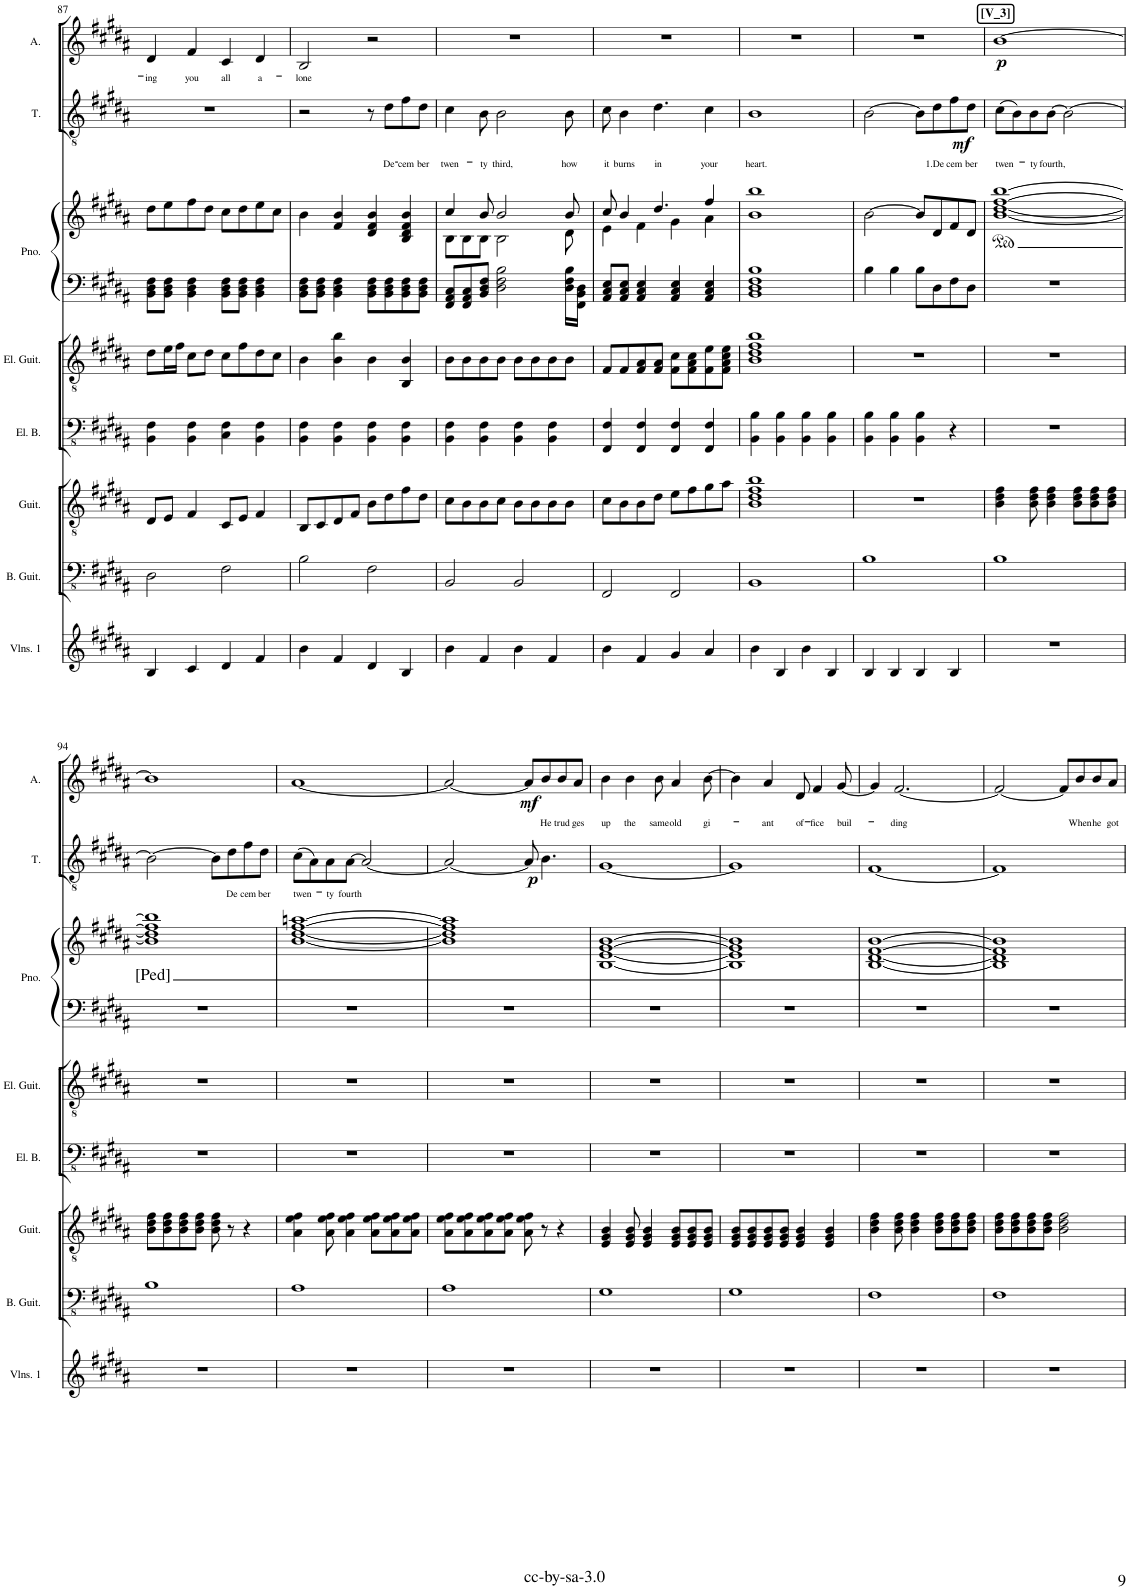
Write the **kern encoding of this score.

**kern	**kern	**kern	**kern	**kern	**kern	**kern	**kern	**text	**dynam	**kern	**text	**dynam
*part8	*part7	*part6	*part5	*part4	*part3	*part3	*part2	*part2	*part2	*part1	*part1	*part1
*staff9	*staff8	*staff7	*staff6	*staff5	*staff4	*staff3	*staff2	*staff2	*staff2	*staff1	*staff1	*staff1
*I"Violins 1	*I"Bass Guitar	*I"Guitar	*I"Electric Bass	*I"Electric Guitar	*I"Piano	*	*I"Tenor	*	*	*I"Alto	*	*
*I'Vlns. 1	*I'B. Guit.	*I'Guit.	*I'El. B.	*I'El. Guit.	*I'Pno.	*	*I'T.	*	*	*I'A.	*	*
!!LO:PB:g=z
*clefG2	*clefFv4	*clefGv2	*clefFv4	*clefGv2	*clefF4	*clefG2	*clefGv2	*	*	*clefG2	*	*
*k[f#c#g#d#a#]	*k[f#c#g#d#a#]	*k[f#c#g#d#a#]	*k[f#c#g#d#a#]	*k[f#c#g#d#a#]	*k[f#c#g#d#a#]	*k[f#c#g#d#a#]	*k[f#c#g#d#a#]	*	*	*k[f#c#g#d#a#]	*	*
*M4/4	*M4/4	*M4/4	*M4/4	*M4/4	*M4/4	*M4/4	*M4/4	*	*	*M4/4	*	*
=87	=87	=87	=87	=87	=87	=87	=87	=87	=87	=87	=87	=87
!	!	!	!	!	!	!	!	!	!	!	!LO:LY:b	!
4B/	2DD#\	8D#/L	4BBB\ 4FF#\	8d#\L	8BB\ 8D#\ 8F#\L	8dd#\L	1r	.	.	4d#/	-ing	.
.	.	8E/J	.	16e\L	8BB\ 8D#\ 8F#\J	8ee\	.	.	.	.	.	.
.	.	.	.	16f#\JJ	.	.	.	.	.	.	.	.
!	!	!	!	!	!	!	!	!	!	!	!LO:LY:b	!
4c#/	.	4F#/	4BBB\ 4FF#\	8c#\L	4BB\ 4D#\ 4F#\	8ff#\	.	.	.	4f#/	you	.
.	.	.	.	8d#\J	.	8dd#\J	.	.	.	.	.	.
!	!	!	!	!	!	!	!	!	!	!	!LO:LY:b	!
4d#/	2FF#\	8C#/L	4CC#\ 4FF#\	8c#\L	8BB\ 8D#\ 8F#\L	8cc#\L	.	.	.	4c#/	all	.
.	.	8E/J	.	8f#\	8BB\ 8D#\ 8F#\J	8dd#\	.	.	.	.	.	.
!	!	!	!	!	!	!	!	!	!	!	!LO:LY:b	!
4f#/	.	4F#/	4BBB\ 4FF#\	8d#\	4BB\ 4D#\ 4F#\	8ee\	.	.	.	4d#/	a-	.
.	.	.	.	8c#\J	.	8cc#\J	.	.	.	.	.	.
=88	=88	=88	=88	=88	=88	=88	=88	=88	=88	=88	=88	=88
!	!	!	!	!	!	!	!	!	!	!	!LO:LY:b	!
4b\	2BB\	8BB/L	4BBB\ 4FF#\	4B\	8BB\ 8D#\ 8F#\L	4b\	2r	.	.	2B/	-lone	.
.	.	8C#/	.	.	8BB\ 8D#\ 8F#\J	.	.	.	.	.	.	.
4f#/	.	8D#/	4BBB\ 4FF#\	4B\ 4b\	4BB\ 4D#\ 4F#\	4f#/ 4b/	.	.	.	.	.	.
.	.	8F#/J	.	.	.	.	.	.	.	.	.	.
4d#/	2FF#\	8B\L	4BBB\ 4FF#\	4B\	8BB\ 8D#\ 8F#\L	4d#/ 4f#/ 4b/	8r	.	.	2r	.	.
!	!	!	!	!	!	!	!	!LO:LY:b	!	!	!	!
.	.	8d#\	.	.	8BB\ 8D#\ 8F#\	.	8d#\L	De-	.	.	.	.
!	!	!	!	!	!	!	!	!LO:LY:b	!	!	!	!
4B/	.	8f#\	4BBB\ 4FF#\	4BB/ 4B/	8BB\ 8D#\ 8F#\	4B/ 4d#/ 4f#/ 4b/	8f#\	-cem-	.	.	.	.
!	!	!	!	!	!	!	!	!LO:LY:b	!	!	!	!
.	.	8d#\J	.	.	8BB\ 8D#\ 8F#\J	.	8d#\J	-ber	.	.	.	.
=89	=89	=89	=89	=89	=89	=89	=89	=89	=89	=89	=89	=89
*	*	*	*	*	*	*^	*	*	*	*	*	*
!	!	!	!	!	!	!	!	!	!LO:LY:b	!	!	!	!
4b\	2BBB/	8c#\L	4BBB\ 4FF#\	8B\L	8FF#/ 8AA#/ 8C#/L	4cc#/	8B\L	4c#\	twen-	.	1r	.	.
.	.	8B\	.	8B\	8FF#/ 8AA#/ 8C#/	.	8B\	.	.	.	.	.	.
!	!	!	!	!	!	!	!	!	!LO:LY:b	!	!	!	!
4f#/	.	8B\	4BBB\ 4FF#\	8B\	8BB/ 8D#/ 8F#/J	8b/	8B\J	8B\	-ty	.	.	.	.
!	!	!	!	!	!	!	!	!	!LO:LY:b	!	!	!	!
.	.	8c#\J	.	8B\J	2D#\ 2F#\ 2B\	2b/	2B\	2B\	third,	.	.	.	.
4b\	2BBB/	8B\L	4BBB\ 4FF#\	8B\L	.	.	.	.	.	.	.	.	.
.	.	8B\	.	8B\	.	.	.	.	.	.	.	.	.
4f#/	.	8B\	4BBB\ 4FF#\	8B\	.	.	.	.	.	.	.	.	.
!	!	!	!	!	!	!	!	!	!LO:LY:b	!	!	!	!
.	.	8B\J	.	8B\J	16D#\ 16F#\ 16B\LL	8b/	8d#\	8B\	how	.	.	.	.
.	.	.	.	.	16FF#\ 16BB\ 16D#\JJ	.	.	.	.	.	.	.	.
=90	=90	=90	=90	=90	=90	=90	=90	=90	=90	=90	=90	=90	=90
!	!	!	!	!	!	!	!	!	!LO:LY:b	!	!	!	!
4b\	2FFF#/	8c#\L	4FFF#/ 4FF#/	8F#/L	8AA#/ 8C#/ 8E/L	8cc#/	4e\	8c#\	it	.	1r	.	.
!	!	!	!	!	!	!	!	!	!LO:LY:b	!	!	!	!
.	.	8B\	.	8F#/	8AA#/ 8C#/ 8E/J	4b/	.	4B\	burns	.	.	.	.
4f#/	.	8B\	4FFF#/ 4FF#/	8F#/ 8A#/	4AA#/ 4C#/ 4E/	.	4f#\	.	.	.	.	.	.
!	!	!	!	!	!	!	!	!	!LO:LY:b	!	!	!	!
.	.	8d#\J	.	8F#/ 8A#/J	.	4.dd#/	.	4.d#\	in	.	.	.	.
4g#/	2FFF#/	8e\L	4FFF#/ 4FF#/	8F#\ 8c#\L	4AA#/ 4C#/ 4E/	.	4g#\	.	.	.	.	.	.
.	.	8f#\	.	8F#\ 8A#\ 8c#\	.	.	.	.	.	.	.	.	.
!	!	!	!	!	!	!	!	!	!LO:LY:b	!	!	!	!
4a#/	.	8g#\	4FFF#/ 4FF#/	8F#\ 8e\	4AA#/ 4C#/ 4E/	4ff#/	4a#\	4c#\	your	.	.	.	.
.	.	8a#\J	.	8F#\ 8A#\ 8c#\ 8e\J	.	.	.	.	.	.	.	.	.
=91	=91	=91	=91	=91	=91	=91	=91	=91	=91	=91	=91	=91	=91
!	!	!	!	!	!	!	!	!	!LO:LY:b	!	!	!	!
4b\	1BBB	1B 1d# 1f# 1b	4BBB\ 4BB\	1B 1d# 1f# 1b	1BB 1D# 1F# 1B	1bb	1b	1B	heart.	.	1r	.	.
4B/	.	.	4BBB\ 4BB\	.	.	.	.	.	.	.	.	.	.
4b\	.	.	4BBB\ 4BB\	.	.	.	.	.	.	.	.	.	.
4B/	.	.	4BBB\ 4BB\	.	.	.	.	.	.	.	.	.	.
*	*	*	*	*	*	*v	*v	*	*	*	*	*	*
=92	=92	=92	=92	=92	=92	=92	=92	=92	=92	=92	=92	=92
4B/	1BB	1r	4BBB\ 4BB\	1r	4B\	[2b\	[2B\	.	.	1r	.	.
4B/	.	.	4BBB\ 4BB\	.	4B\	.	.	.	.	.	.	.
4B/	.	.	4BBB\ 4BB\	.	8B\L	8b/L]	8B\L]	.	.	.	.	.
!	!	!	!	!	!	!	!	!LO:LY:b	!	!	!	!
.	.	.	.	.	8D#\	8d#/	8d#\	1.De-	.	.	.	.
!	!	!	!	!	!	!	!	!LO:LY:b	!	!	!	!
4B/	.	.	4r	.	8F#\	8f#/	8f#\	-cem-	.	.	.	.
!	!	!	!	!	!	!	!	!LO:LY:b	!	!	!	!
.	.	.	.	.	8D#\J	8d#/J	8d#\J	-ber	.	.	.	.
=93	=93	=93	=93	=93	=93	=93	=93	=93	=93	=93	=93	=93
!	!	!	!	!	!	!	!	!	!	!LO:TX:a:B:t=[V_3]	!	!
!	!	!	!	!	!	!	!	!LO:LY:b	!LO:DY:b	!	!	!LO:DY:b
1r	1BB	4B\ 4d#\ 4f#\	1r	1r	1r	[1b [1dd# [1ff# [1bb	(8c#\L	twen-	mf	[1b	.	p
.	.	.	.	.	.	.	8B\)	.	.	.	.	.
!	!	!	!	!	!	!	!	!LO:LY:b	!	!	!	!
.	.	8B\ 8d#\ 8f#\	.	.	.	.	8B\	-ty	.	.	.	.
!	!	!	!	!	!	!	!	!LO:LY:b	!	!	!	!
.	.	4B\ 4d#\ 4f#\	.	.	.	.	[8B\J	fourth,	.	.	.	.
.	.	.	.	.	.	.	2B\_	.	.	.	.	.
.	.	8B\ 8d#\ 8f#\L	.	.	.	.	.	.	.	.	.	.
.	.	8B\ 8d#\ 8f#\	.	.	.	.	.	.	.	.	.	.
.	.	8B\ 8d#\ 8f#\J	.	.	.	.	.	.	.	.	.	.
!!LO:LB:g=z
=94	=94	=94	=94	=94	=94	=94	=94	=94	=94	=94	=94	=94
1r	1BB	8B\ 8d#\ 8f#\L	1r	1r	1r	1b] 1dd#] 1ff#] 1bb]	2B\_	.	.	1b]	.	.
.	.	8B\ 8d#\ 8f#\	.	.	.	.	.	.	.	.	.	.
.	.	8B\ 8d#\ 8f#\	.	.	.	.	.	.	.	.	.	.
.	.	8B\ 8d#\ 8f#\J	.	.	.	.	.	.	.	.	.	.
.	.	8B\ 8d#\ 8f#\	.	.	.	.	8B\L]	.	.	.	.	.
!	!	!	!	!	!	!	!	!LO:LY:b	!	!	!	!
.	.	8r	.	.	.	.	8d#\	De-	.	.	.	.
!	!	!	!	!	!	!	!	!LO:LY:b	!	!	!	!
.	.	4r	.	.	.	.	8f#\	-cem-	.	.	.	.
!	!	!	!	!	!	!	!	!LO:LY:b	!	!	!	!
.	.	.	.	.	.	.	8d#\J	-ber	.	.	.	.
=95	=95	=95	=95	=95	=95	=95	=95	=95	=95	=95	=95	=95
!	!	!	!	!	!	!	!	!LO:LY:b	!	!	!	!
1r	1AA#	4A#\ 4e\ 4f#\	1r	1r	1r	[1b [1dd# [1ff# [1aan	(8c#\L	twen-	.	[1a#	.	.
.	.	.	.	.	.	.	8A#\)	.	.	.	.	.
!	!	!	!	!	!	!	!	!LO:LY:b	!	!	!	!
.	.	8A#\ 8e\ 8f#\	.	.	.	.	8A#\	-ty	.	.	.	.
!	!	!	!	!	!	!	!	!LO:LY:b	!	!	!	!
.	.	4A#\ 4e\ 4f#\	.	.	.	.	[8A#\J	fourth	.	.	.	.
.	.	.	.	.	.	.	2A#/_	.	.	.	.	.
.	.	8A#\ 8e\ 8f#\L	.	.	.	.	.	.	.	.	.	.
.	.	8A#\ 8e\ 8f#\	.	.	.	.	.	.	.	.	.	.
.	.	8A#\ 8e\ 8f#\J	.	.	.	.	.	.	.	.	.	.
=96	=96	=96	=96	=96	=96	=96	=96	=96	=96	=96	=96	=96
1r	1AA#	8A#\ 8e\ 8f#\L	1r	1r	1r	1b] 1dd#] 1ff#] 1aa]	2A#/_	.	.	2a#/_	.	.
.	.	8A#\ 8e\ 8f#\	.	.	.	.	.	.	.	.	.	.
.	.	8A#\ 8e\ 8f#\	.	.	.	.	.	.	.	.	.	.
.	.	8A#\ 8e\ 8f#\J	.	.	.	.	.	.	.	.	.	.
!	!	!	!	!	!	!	!	!	!	!	!	!LO:DY:b
.	.	8A#\ 8e\ 8f#\	.	.	.	.	8A#/]	.	.	8a#/L]	.	mf
!	!	!	!	!	!	!	!	!	!LO:DY:b	!	!LO:LY:b	!
.	.	8r	.	.	.	.	4.B\	.	p	8b/	He	.
!	!	!	!	!	!	!	!	!	!	!	!LO:LY:b	!
.	.	4r	.	.	.	.	.	.	.	8b/	trud-	.
!	!	!	!	!	!	!	!	!	!	!	!LO:LY:b	!
.	.	.	.	.	.	.	.	.	.	8a#/J	-ges	.
=97	=97	=97	=97	=97	=97	=97	=97	=97	=97	=97	=97	=97
!	!	!	!	!	!	!	!	!	!	!	!LO:LY:b	!
1r	1GG#	4E/ 4G#/ 4B/	1r	1r	1r	[1B [1e [1g# [1b	[1G#	.	.	4b\	up	.
!	!	!	!	!	!	!	!	!	!	!	!LO:LY:b	!
.	.	8E/ 8G#/ 8B/	.	.	.	.	.	.	.	4b\	the	.
.	.	4E/ 4G#/ 4B/	.	.	.	.	.	.	.	.	.	.
!	!	!	!	!	!	!	!	!	!	!	!LO:LY:b	!
.	.	.	.	.	.	.	.	.	.	8b\	same	.
!	!	!	!	!	!	!	!	!	!	!	!LO:LY:b	!
.	.	8E/ 8G#/ 8B/L	.	.	.	.	.	.	.	4a#/	old	.
.	.	8E/ 8G#/ 8B/	.	.	.	.	.	.	.	.	.	.
!	!	!	!	!	!	!	!	!	!	!	!LO:LY:b	!
.	.	8E/ 8G#/ 8B/J	.	.	.	.	.	.	.	[8b\	gi-	.
=98	=98	=98	=98	=98	=98	=98	=98	=98	=98	=98	=98	=98
1r	1GG#	8E/ 8G#/ 8B/L	1r	1r	1r	1B] 1e] 1g#] 1b]	1G#]	.	.	4b\]	.	.
.	.	8E/ 8G#/ 8B/	.	.	.	.	.	.	.	.	.	.
!	!	!	!	!	!	!	!	!	!	!	!LO:LY:b	!
.	.	8E/ 8G#/ 8B/	.	.	.	.	.	.	.	4a#/	-ant	.
.	.	8E/ 8G#/ 8B/J	.	.	.	.	.	.	.	.	.	.
!	!	!	!	!	!	!	!	!	!	!	!LO:LY:b	!
.	.	4E/ 4G#/ 4B/	.	.	.	.	.	.	.	8d#/	of-	.
!	!	!	!	!	!	!	!	!	!	!	!LO:LY:b	!
.	.	.	.	.	.	.	.	.	.	4f#/	-fice	.
.	.	4E/ 4G#/ 4B/	.	.	.	.	.	.	.	.	.	.
!	!	!	!	!	!	!	!	!	!	!	!LO:LY:b	!
.	.	.	.	.	.	.	.	.	.	[8g#/	buil-	.
=99	=99	=99	=99	=99	=99	=99	=99	=99	=99	=99	=99	=99
1r	1FF#	4B\ 4d#\ 4f#\	1r	1r	1r	[1B [1d# [1f# [1b	[1F#	.	.	4g#/]	.	.
!	!	!	!	!	!	!	!	!	!	!	!LO:LY:b	!
.	.	8B\ 8d#\ 8f#\	.	.	.	.	.	.	.	[2.f#/	-ding	.
.	.	4B\ 4d#\ 4f#\	.	.	.	.	.	.	.	.	.	.
.	.	8B\ 8d#\ 8f#\L	.	.	.	.	.	.	.	.	.	.
.	.	8B\ 8d#\ 8f#\	.	.	.	.	.	.	.	.	.	.
.	.	8B\ 8d#\ 8f#\J	.	.	.	.	.	.	.	.	.	.
=100	=100	=100	=100	=100	=100	=100	=100	=100	=100	=100	=100	=100
1r	1FF#	8B\ 8d#\ 8f#\L	1r	1r	1r	1B] 1d#] 1f#] 1b]	1F#]	.	.	2f#/_	.	.
.	.	8B\ 8d#\ 8f#\	.	.	.	.	.	.	.	.	.	.
.	.	8B\ 8d#\ 8f#\	.	.	.	.	.	.	.	.	.	.
.	.	8B\ 8d#\ 8f#\J	.	.	.	.	.	.	.	.	.	.
.	.	2B\ 2d#\ 2f#\	.	.	.	.	.	.	.	8f#/L]	.	.
!	!	!	!	!	!	!	!	!	!	!	!LO:LY:b	!
.	.	.	.	.	.	.	.	.	.	8b/	When	.
!	!	!	!	!	!	!	!	!	!	!	!LO:LY:b	!
.	.	.	.	.	.	.	.	.	.	8b/	he	.
!	!	!	!	!	!	!	!	!	!	!	!LO:LY:b	!
.	.	.	.	.	.	.	.	.	.	8a#/J	got	.
=	=	=	=	=	=	=	=	=	=	=	=	=
*-	*-	*-	*-	*-	*-	*-	*-	*-	*-	*-	*-	*-
